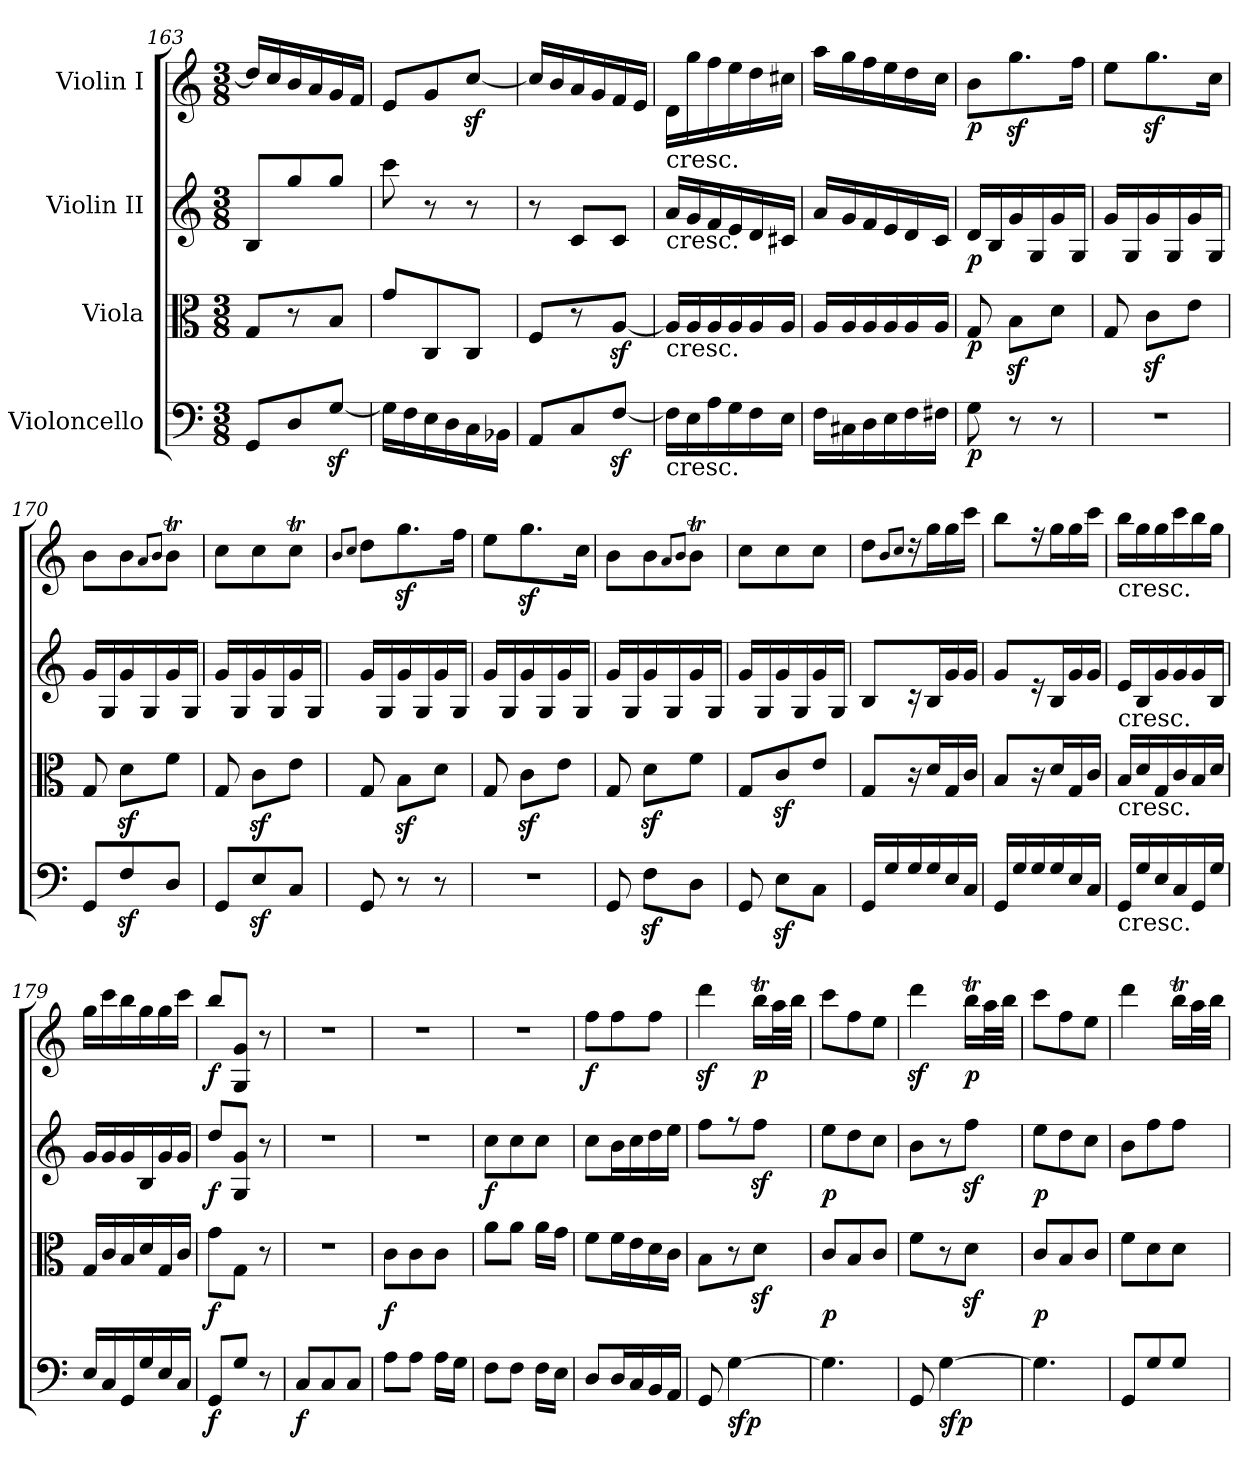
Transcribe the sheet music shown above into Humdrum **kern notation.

**kern	**dynam	**kern	**dynam	**kern	**dynam	**kern	**dynam
*part4	*part4	*part3	*part3	*part2	*part2	*part1	*part1
*staff4	*staff4	*staff3	*staff3	*staff2	*staff2	*staff1	*staff1
*I"Violoncello	*	*I"Viola	*	*I"Violin II	*	*I"Violin I	*
*clefF4	*	*clefC3	*	*clefG2	*	*clefG2	*
*k[]	*	*k[]	*	*k[]	*	*k[]	*
*M3/8	*	*M3/8	*	*M3/8	*	*M3/8	*
=163	=163	=163	=163	=163	=163	=163	=163
8GG/L	.	8G/L	.	8B/L	.	16dd/LL]	.
.	.	.	.	.	.	16cc/	.
8D/	.	8r	.	8gg/	.	16b/	.
.	.	.	.	.	.	16a/	.
[8Gz</J	.	8B/J	.	8gg/J	.	16g/	.
.	.	.	.	.	.	16f/JJ	.
=164	=164	=164	=164	=164	=164	=164	=164
16G\LL]	.	8g/L	.	8ccc\	.	8e/L	.
16F\	.	.	.	.	.	.	.
16E\	.	8C/	.	8r	.	8g/	.
16D\	.	.	.	.	.	.	.
16C\	.	8C/J	.	8r	.	[8ccz</J	.
16BB-X\JJ	.	.	.	.	.	.	.
=165	=165	=165	=165	=165	=165	=165	=165
8AA/L	.	8F/L	.	8r	.	16cc/LL]	.
.	.	.	.	.	.	16b/	.
8C/	.	8r	.	8c/L	.	16a/	.
.	.	.	.	.	.	16g/	.
[8Fz</J	.	[8Az</J	.	8c/J	.	16f/	.
.	.	.	.	.	.	16e/JJ	.
!!LO:LB:g=z
=166	=166	=166	=166	=166	=166	=166	=166
!	!	!	!	!	!	!LO:TX:b:t=cresc.	!
!	!	!	!	!LO:TX:b:t=cresc.	!	!	!
!	!	!LO:TX:b:t=cresc.	!	!	!	!	!
!LO:TX:b:t=cresc.	!	!	!	!	!	!	!
16F\LL]	.	16A/LL]	.	16a/LL	.	16d\LL	.
16E\	.	16A/	.	16g/	.	16gg\	.
16A\	.	16A/	.	16f/	.	16ff\	.
16G\	.	16A/	.	16e/	.	16ee\	.
16F\	.	16A/	.	16d/	.	16dd\	.
16E\JJ	.	16A/JJ	.	16c#X/JJ	.	16cc#X\JJ	.
!!LO:PB:g=z
=167	=167	=167	=167	=167	=167	=167	=167
16F\LL	.	16A/LL	.	16a/LL	.	16aa\LL	.
16C#X\	.	16A/	.	16g/	.	16gg\	.
16D\	.	16A/	.	16f/	.	16ff\	.
16E\	.	16A/	.	16e/	.	16ee\	.
16F\	.	16A/	.	16d/	.	16dd\	.
16F#X\JJ	.	16A/JJ	.	16c/JJ	.	16cc\JJ	.
=168	=168	=168	=168	=168	=168	=168	=168
!	!LO:DY:b	!	!LO:DY:b	!	!LO:DY:b	!	!LO:DY:b
8G\	p	8G/	p	16d/LL	p	8b\L	p
.	.	.	.	16B/	.	.	.
8r	.	8Bz<\L	.	16g/	.	8.ggz<\	.
.	.	.	.	16G/	.	.	.
8r	.	8d\J	.	16g/	.	.	.
.	.	.	.	16G/JJ	.	16ff\Jk	.
=169	=169	=169	=169	=169	=169	=169	=169
4.r	.	8G/	.	16g/LL	.	8ee\L	.
.	.	.	.	16G/	.	.	.
.	.	8cz<\L	.	16g/	.	8.ggz<\	.
.	.	.	.	16G/	.	.	.
.	.	8e\J	.	16g/	.	.	.
.	.	.	.	16G/JJ	.	16cc\Jk	.
=170	=170	=170	=170	=170	=170	=170	=170
8GG/L	.	8G/	.	16g/LL	.	8b\L	.
.	.	.	.	16G/	.	.	.
8Fz</	.	8dz<\L	.	16g/	.	8b\	.
.	.	.	.	16G/	.	.	.
.	.	.	.	.	.	8qa/L	.
.	.	.	.	.	.	8qb/J	.
8D/J	.	8f\J	.	16g/	.	8bt\J	.
.	.	.	.	16G/JJ	.	.	.
=171	=171	=171	=171	=171	=171	=171	=171
8GG/L	.	8G/	.	16g/LL	.	8cc\L	.
.	.	.	.	16G/	.	.	.
8Ez</	.	8cz<\L	.	16g/	.	8cc\	.
.	.	.	.	16G/	.	.	.
8C/J	.	8e\J	.	16g/	.	8ccT\J	.
.	.	.	.	16G/JJ	.	.	.
!!LO:LB:g=z
=172	=172	=172	=172	=172	=172	=172	=172
.	.	.	.	.	.	8qb/L	.
.	.	.	.	.	.	8qcc/J	.
8GG/	.	8G/	.	16g/LL	.	8dd\L	.
.	.	.	.	16G/	.	.	.
8r	.	8Bz<\L	.	16g/	.	8.ggz<\	.
.	.	.	.	16G/	.	.	.
8r	.	8d\J	.	16g/	.	.	.
.	.	.	.	16G/JJ	.	16ff\Jk	.
!!LO:PB:g=z
=173	=173	=173	=173	=173	=173	=173	=173
4.r	.	8G/	.	16g/LL	.	8ee\L	.
.	.	.	.	16G/	.	.	.
.	.	8cz<\L	.	16g/	.	8.ggz<\	.
.	.	.	.	16G/	.	.	.
.	.	8e\J	.	16g/	.	.	.
.	.	.	.	16G/JJ	.	16cc\Jk	.
=174	=174	=174	=174	=174	=174	=174	=174
8GG/	.	8G/	.	16g/LL	.	8b\L	.
.	.	.	.	16G/	.	.	.
8Fz<\L	.	8dz<\L	.	16g/	.	8b\	.
.	.	.	.	16G/	.	.	.
.	.	.	.	.	.	8qa/L	.
.	.	.	.	.	.	8qb/J	.
8D\J	.	8f\J	.	16g/	.	8bt\J	.
.	.	.	.	16G/JJ	.	.	.
=175	=175	=175	=175	=175	=175	=175	=175
8GG/	.	8G/L	.	16g/LL	.	8cc\L	.
.	.	.	.	16G/	.	.	.
8Ez<\L	.	8cz</	.	16g/	.	8cc\	.
.	.	.	.	16G/	.	.	.
8C\J	.	8e/J	.	16g/	.	8cc\J	.
.	.	.	.	16G/JJ	.	.	.
=176	=176	=176	=176	=176	=176	=176	=176
16GG/LL	.	8G/L	.	8B/L	.	8dd\L	.
16G/	.	.	.	.	.	.	.
.	.	.	.	.	.	8qb/L	.
.	.	.	.	.	.	8qcc/J	.
16G/	.	16r	.	16r	.	16r	.
16G/	.	16d/L	.	16B/L	.	16gg\L	.
16E/	.	16G/	.	16g/	.	16gg\	.
16C/JJ	.	16c/JJ	.	16g/JJ	.	16ccc\JJ	.
=177	=177	=177	=177	=177	=177	=177	=177
16GG/LL	.	8B/L	.	8g/L	.	8bb\L	.
16G/	.	.	.	.	.	.	.
16G/	.	16r	.	16r	.	16r	.
16G/	.	16d/L	.	16B/L	.	16gg\L	.
16E/	.	16G/	.	16g/	.	16gg\	.
16C/JJ	.	16c/JJ	.	16g/JJ	.	16ccc\JJ	.
!!LO:LB:g=z
=178	=178	=178	=178	=178	=178	=178	=178
!	!	!	!	!	!	!LO:TX:b:t=cresc.	!
!	!	!	!	!LO:TX:b:t=cresc.	!	!	!
!	!	!LO:TX:b:t=cresc.	!	!	!	!	!
!LO:TX:b:t=cresc.	!	!	!	!	!	!	!
16GG/LL	.	16B/LL	.	16e/LL	.	16bb\LL	.
16G/	.	16d/	.	16B/	.	16gg\	.
16E/	.	16G/	.	16g/	.	16gg\	.
16C/	.	16c/	.	16g/	.	16ccc\	.
16GG/	.	16B/	.	16g/	.	16bb\	.
16G/JJ	.	16d/JJ	.	16B/JJ	.	16gg\JJ	.
!!LO:PB:g=z
=179	=179	=179	=179	=179	=179	=179	=179
16E/LL	.	16G/LL	.	16g/LL	.	16gg\LL	.
16C/	.	16c/	.	16g/	.	16ccc\	.
16GG/	.	16B/	.	16g/	.	16bb\	.
16G/	.	16d/	.	16B/	.	16gg\	.
16E/	.	16G/	.	16g/	.	16gg\	.
16C/JJ	.	16c/JJ	.	16g/JJ	.	16ccc\JJ	.
=180	=180	=180	=180	=180	=180	=180	=180
!	!LO:DY:b	!	!LO:DY:b	!	!LO:DY:b	!	!LO:DY:b
8GG/L	f	8g\L	f	8dd/L	f	8bb/L	f
8G/J	.	8G\J	.	8G/ 8g/J	.	8G/ 8g/J	.
8r	.	8r	.	8r	.	8r	.
=181	=181	=181	=181	=181	=181	=181	=181
!	!LO:DY:b	!	!	!	!	!	!
8C/L	f	4.r	.	4.r	.	4.r	.
8C/	.	.	.	.	.	.	.
8C/J	.	.	.	.	.	.	.
=182	=182	=182	=182	=182	=182	=182	=182
!	!	!	!LO:DY:b	!	!	!	!
8A\L	.	8c\L	f	4.r	.	4.r	.
8A\J	.	8c\	.	.	.	.	.
16A\LL	.	8c\J	.	.	.	.	.
16G\JJ	.	.	.	.	.	.	.
=183	=183	=183	=183	=183	=183	=183	=183
!	!	!	!	!	!LO:DY:b	!	!
8F\L	.	8a\L	.	8cc\L	f	4.r	.
8F\J	.	8a\J	.	8cc\	.	.	.
16F\LL	.	16a\LL	.	8cc\J	.	.	.
16E\JJ	.	16g\JJ	.	.	.	.	.
=184	=184	=184	=184	=184	=184	=184	=184
!	!	!	!	!	!	!	!LO:DY:b
8D/L	.	8f\L	.	8cc\L	.	8ff\L	f
16D/L	.	16f\L	.	16b\L	.	8ff\	.
16C/	.	16e\	.	16cc\	.	.	.
16BB/	.	16d\	.	16dd\	.	8ff\J	.
16AA/JJ	.	16c\JJ	.	16ee\JJ	.	.	.
!!LO:LB:g=z
=185	=185	=185	=185	=185	=185	=185	=185
8GG/	.	8B\L	.	8ff\L	.	4dddz<\	.
!	!LO:DY:b	!	!	!	!	!	!
[4G\	sfp	8r	.	8r	.	.	.
!	!	!	!	!	!	!	!LO:DY:b
.	.	8dz<\J	.	8ffz<\J	.	16bbt\LL	p
.	.	.	.	.	.	32aaTTT\L	.
.	.	.	.	.	.	32bb\JJJ	.
=186	=186	=186	=186	=186	=186	=186	=186
!	!	!	!LO:DY:b	!	!LO:DY:b	!	!
4.G\]	.	8c/L	p	8ee\L	p	8ccc\L	.
.	.	8B/	.	8dd\	.	8ff\	.
.	.	8c/J	.	8cc\J	.	8ee\J	.
!!LO:PB:g=z
=187	=187	=187	=187	=187	=187	=187	=187
8GG/	.	8f\L	.	8b\L	.	4dddz<\	.
!	!LO:DY:b	!	!	!	!	!	!
[4G\	sfp	8r	.	8r	.	.	.
!	!	!	!	!	!	!	!LO:DY:b
.	.	8dz<\J	.	8ffz<\J	.	16bbt\LL	p
.	.	.	.	.	.	32aaTTT\L	.
.	.	.	.	.	.	32bb\JJJ	.
=188	=188	=188	=188	=188	=188	=188	=188
!	!	!	!LO:DY:b	!	!LO:DY:b	!	!
4.G\]	.	8c/L	p	8ee\L	p	8ccc\L	.
.	.	8B/	.	8dd\	.	8ff\	.
.	.	8c/J	.	8cc\J	.	8ee\J	.
=189	=189	=189	=189	=189	=189	=189	=189
8GG/L	.	8f\L	.	8b\L	.	4ddd\	.
8G/	.	8d\	.	8ff\	.	.	.
8G/J	.	8d\J	.	8ff\J	.	16bbt\LL	.
.	.	.	.	.	.	32aaTTT\L	.
.	.	.	.	.	.	32bb\JJJ	.
=	=	=	=	=	=	=	=
*-	*-	*-	*-	*-	*-	*-	*-
